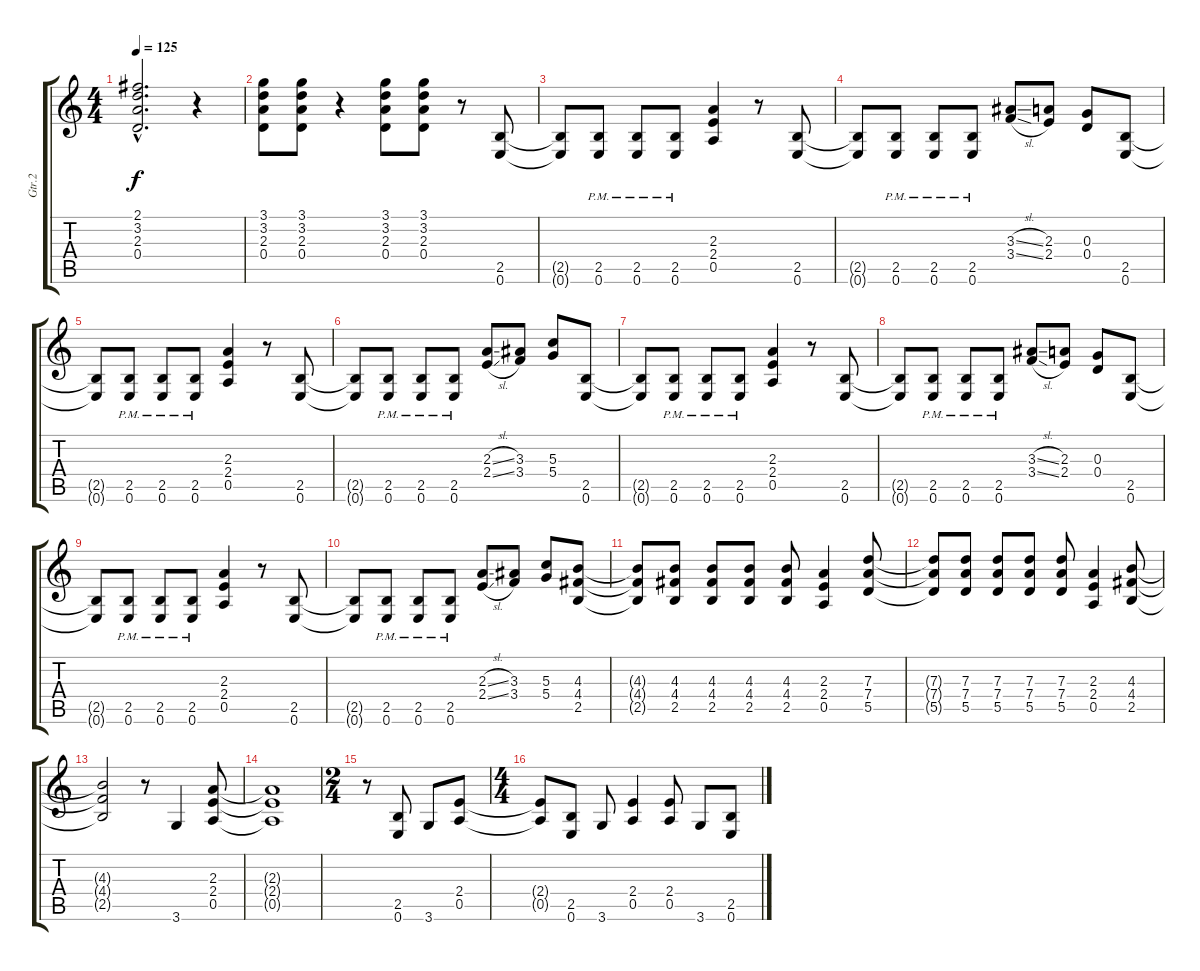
\track ("Gtr.2" "Gtr.2") {instrument overdrivenguitar}
\staff {score tabs}
\tuning (E4 B3 G3 D3 A2 E2) {hide}
\ts (4 4)
\tempo 125
\clef g2
\ks c
(2.1{hac t} 3.2{hac t} 2.3{hac t} 0.4{hac t}).2{d dy f} r.4 |
(3.1 3.2 2.3 0.4).8 (3.1 3.2 2.3 0.4).8 r.4 (3.1 3.2 2.3 0.4).8 (3.1 3.2 2.3 0.4).8 r.8 (2.5 0.6).8 |
(2.5{t} 0.6{t}).8 (2.5{pm} 0.6{pm}).8 (2.5{pm} 0.6{pm}).8 (2.5{pm} 0.6{pm}).8 (2.3 2.4 0.5).4 r.8 (2.5 0.6).8 |
(2.5{t} 0.6{t}).8 (2.5{pm} 0.6{pm}).8 (2.5{pm} 0.6{pm}).8 (2.5{pm} 0.6{pm}).8 (3.3{sl} 3.4{sl}).8 (2.3 2.4).8 (0.3 0.4).8 (2.5 0.6).8 |
(2.5{t} 0.6{t}).8 (2.5{pm} 0.6{pm}).8 (2.5{pm} 0.6{pm}).8 (2.5{pm} 0.6{pm}).8 (2.3 2.4 0.5).4 r.8 (2.5 0.6).8 |
(2.5{t} 0.6{t}).8 (2.5{pm} 0.6{pm}).8 (2.5{pm} 0.6{pm}).8 (2.5{pm} 0.6{pm}).8 (2.3{sl} 2.4{sl}).8 (3.3 3.4).8 (5.3 5.4).8 (2.5 0.6).8 |
(2.5{t} 0.6{t}).8 (2.5{pm} 0.6{pm}).8 (2.5{pm} 0.6{pm}).8 (2.5{pm} 0.6{pm}).8 (2.3 2.4 0.5).4 r.8 (2.5 0.6).8 |
(2.5{t} 0.6{t}).8 (2.5{pm} 0.6{pm}).8 (2.5{pm} 0.6{pm}).8 (2.5{pm} 0.6{pm}).8 (3.3{sl} 3.4{sl}).8 (2.3 2.4).8 (0.3 0.4).8 (2.5 0.6).8 |
(2.5{t} 0.6{t}).8 (2.5{pm} 0.6{pm}).8 (2.5{pm} 0.6{pm}).8 (2.5{pm} 0.6{pm}).8 (2.3 2.4 0.5).4 r.8 (2.5 0.6).8 |
(2.5{t} 0.6{t}).8 (2.5{pm} 0.6{pm}).8 (2.5{pm} 0.6{pm}).8 (2.5{pm} 0.6{pm}).8 (2.3{sl} 2.4{sl}).8 (3.3 3.4).8 (5.3 5.4).8 (4.3 4.4 2.5).8 |
(4.3{t} 4.4{t} 2.5{t}).8 (4.3 4.4 2.5).8 (4.3 4.4 2.5).8 (4.3 4.4 2.5).8 (4.3 4.4 2.5).8 (2.3 2.4 0.5).4 (7.3 7.4 5.5).8 |
(7.3{t} 7.4{t} 5.5{t}).8 (7.3 7.4 5.5).8 (7.3 7.4 5.5).8 (7.3 7.4 5.5).8 (7.3 7.4 5.5).8 (2.3 2.4 0.5).4 (4.3 4.4 2.5).8 |
(4.3{t} 4.4{t} 2.5{t}).2 r.8 3.6.4 (2.3 2.4 0.5).8 |
(2.3{t} 2.4{t} 0.5{t}).1 |
\ts (2 4)
r.8 (2.5 0.6).8 3.6.8 (2.4 0.5).8 |
\ts (4 4)
(2.4{t} 0.5{t}).8 (2.5 0.6).8 3.6.8 (2.4 0.5).4 (2.4 0.5).8 3.6.8 (2.5 0.6).8
